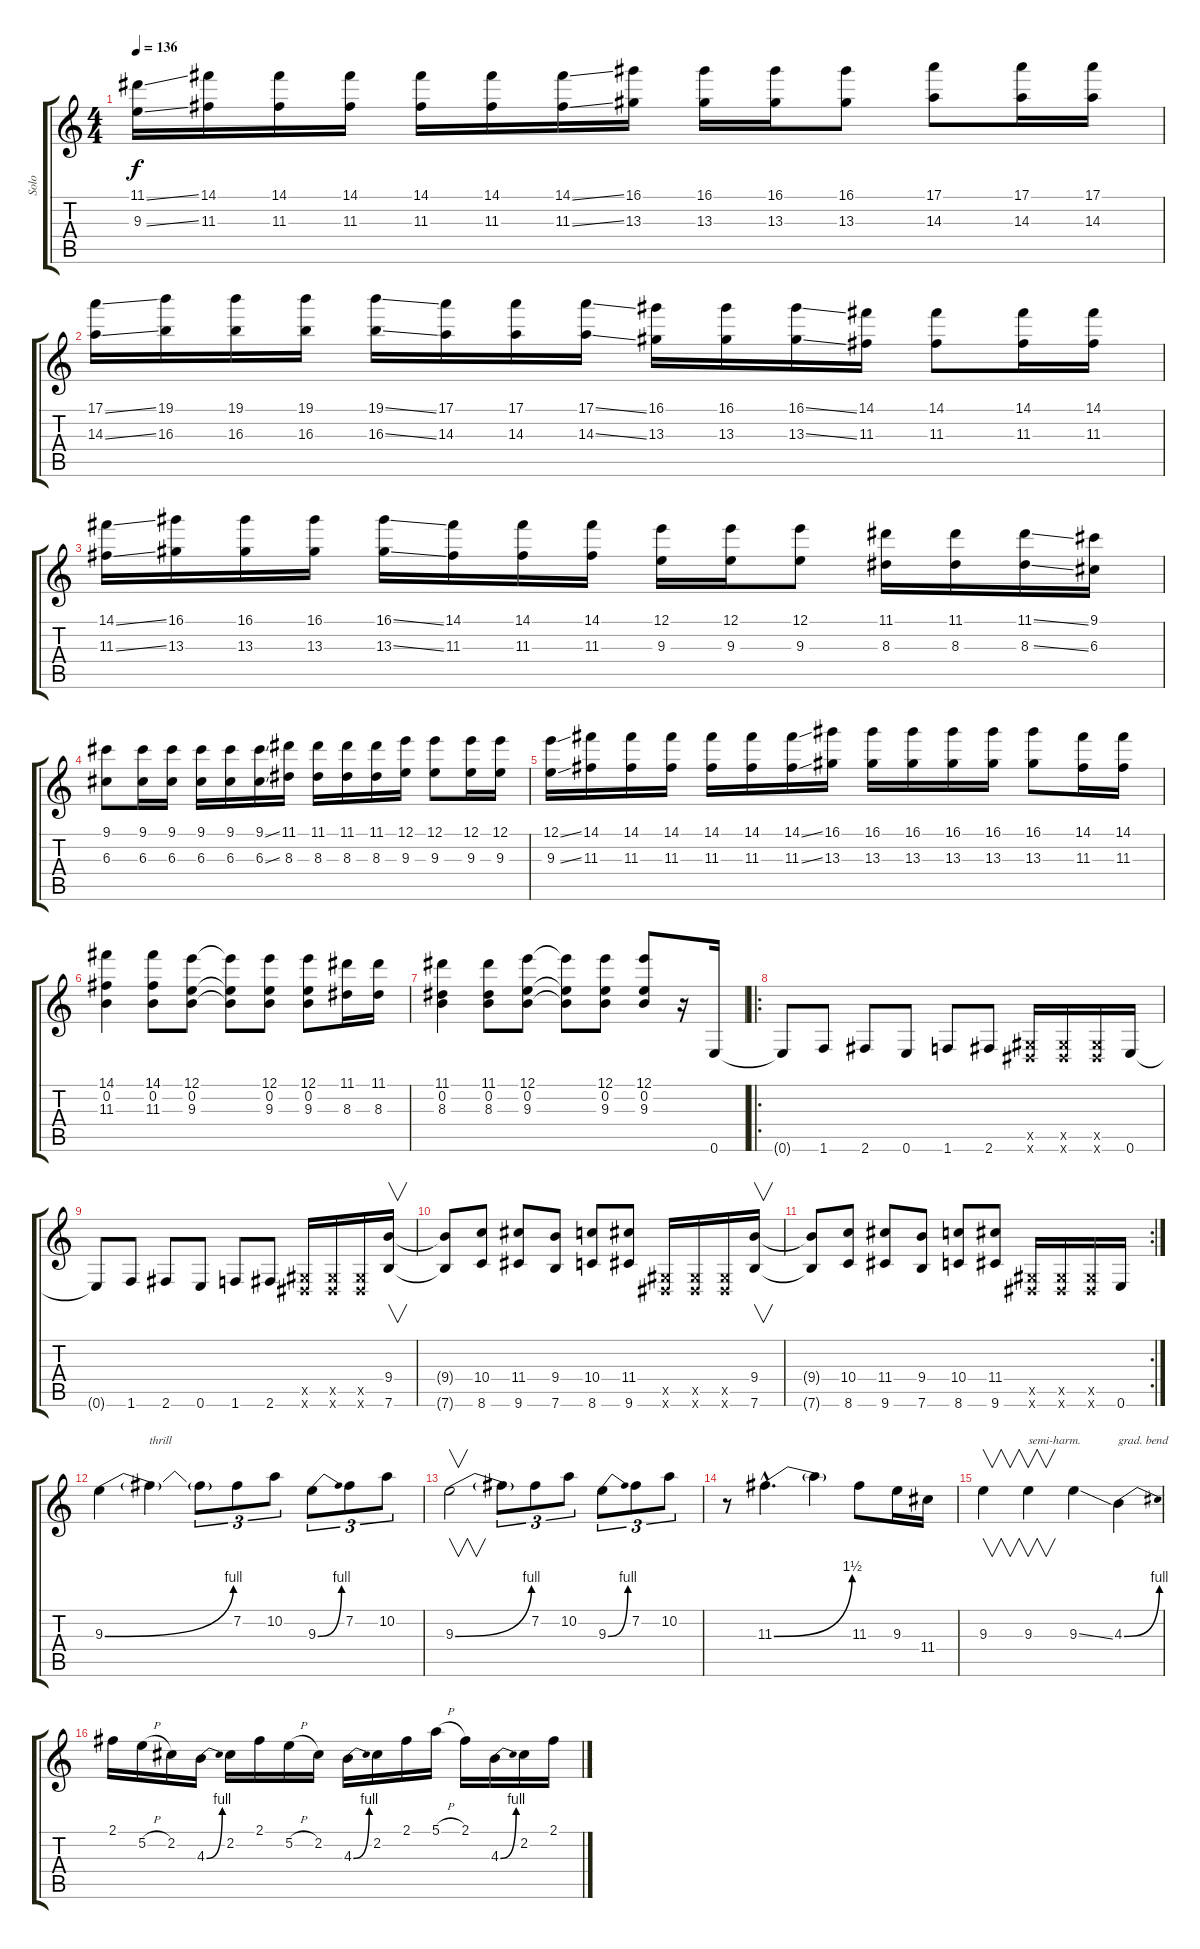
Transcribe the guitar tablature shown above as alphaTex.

\track ("Solo" "Solo") {instrument distortionguitar}
\staff {score tabs}
\tuning (E4 B3 G3 D3 A2 E2) {hide}
\ts (4 4)
\tempo 136
\clef g2
\ks c
(11.1{ss} 9.3{ss}).16{dy f} (14.1 11.3).16 (14.1 11.3).16 (14.1 11.3).16 (14.1 11.3).16 (14.1 11.3).16 (14.1{ss} 11.3{ss}).16 (16.1 13.3).16 (16.1 13.3).16 (16.1 13.3).16 (16.1 13.3).8 (17.1 14.3).8 (17.1 14.3).16 (17.1 14.3).16 |
(17.1{ss} 14.3{ss}).16 (19.1 16.3).16 (19.1 16.3).16 (19.1 16.3).16 (19.1{ss} 16.3{ss}).16 (17.1 14.3).16 (17.1 14.3).16 (17.1{ss} 14.3{ss}).16 (16.1 13.3).16 (16.1 13.3).16 (16.1{ss} 13.3{ss}).16 (14.1 11.3).16 (14.1 11.3).8 (14.1 11.3).16 (14.1 11.3).16 |
(14.1{ss} 11.3{ss}).16 (16.1 13.3).16 (16.1 13.3).16 (16.1 13.3).16 (16.1{ss} 13.3{ss}).16 (14.1 11.3).16 (14.1 11.3).16 (14.1 11.3).16 (12.1 9.3).16 (12.1 9.3).16 (12.1 9.3).8 (11.1 8.3).16 (11.1 8.3).16 (11.1{ss} 8.3{ss}).16 (9.1 6.3).16 |
(9.1 6.3).8 (9.1 6.3).16 (9.1 6.3).16 (9.1 6.3).16 (9.1 6.3).16 (9.1{ss} 6.3{ss}).16 (11.1 8.3).16 (11.1 8.3).16 (11.1 8.3).16 (11.1 8.3).16 (12.1 9.3).16 (12.1 9.3).8 (12.1 9.3).16 (12.1 9.3).16 |
(12.1{ss} 9.3{ss}).16 (14.1 11.3).16 (14.1 11.3).16 (14.1 11.3).16 (14.1 11.3).16 (14.1 11.3).16 (14.1{ss} 11.3{ss}).16 (16.1 13.3).16 (16.1 13.3).16 (16.1 13.3).16 (16.1 13.3).16 (16.1 13.3).16 (16.1 13.3).8 (14.1 11.3).16 (14.1 11.3).16 |
(14.1 0.2 11.3).4 (14.1 0.2 11.3).8 (12.1 0.2 9.3).8 (12.1{t} 0.2{t} 9.3{t}).8 (12.1 0.2 9.3).8 (12.1 0.2 9.3).8 (11.1 8.3).16 (11.1 8.3).16 |
(11.1 0.2 8.3).4 (11.1 0.2 8.3).8 (12.1 0.2 9.3).8 (12.1{t} 0.2{t} 9.3{t}).8 (12.1 0.2 9.3).8 (12.1 0.2 9.3).8 r.16 0.6.16 |
\ro
0.6{t}.8 1.6.8 2.6.8 0.6.8 1.6.8 2.6.8 (-1.5{x} -1.6{x}).16 (-1.5{x} -1.6{x}).16 (-1.5{x} -1.6{x}).16 0.6.16 |
0.6{t}.8 1.6.8 2.6.8 0.6.8 1.6.8 2.6.8 (-1.5{x} -1.6{x}).16 (-1.5{x} -1.6{x}).16 (-1.5{x} -1.6{x}).16 (9.4 7.6).16{v} |
(9.4{t} 7.6{t}).8 (10.4 8.6).8 (11.4 9.6).8 (9.4 7.6).8 (10.4 8.6).8 (11.4 9.6).8 (-1.5{x} -1.6{x}).16 (-1.5{x} -1.6{x}).16 (-1.5{x} -1.6{x}).16 (9.4 7.6).16{v} |
\rc 2
(9.4{t} 7.6{t}).8 (10.4 8.6).8 (11.4 9.6).8 (9.4 7.6).8 (10.4 8.6).8 (11.4 9.6).8 (-1.5{x} -1.6{x}).16 (-1.5{x} -1.6{x}).16 (-1.5{x} -1.6{x}).16 0.6.16 |
9.3{be (bend 0 0 60 4)}.4 9.3{t}.4{txt "thrill"} 9.3{t}.8{tu (3 2)} 7.2.8{tu (3 2)} 10.2.8{tu (3 2)} 9.3{be (bend 0 0 60 4)}.8{tu (3 2)} 7.2.8{tu (3 2)} 10.2.8{tu (3 2)} |
9.3{be (bend 0 0 60 4)}.2{v} 9.3{t}.8{tu (3 2)} 7.2.8{tu (3 2)} 10.2.8{tu (3 2)} 9.3{be (bend 0 0 60 4)}.8{tu (3 2)} 7.2.8{tu (3 2)} 10.2.8{tu (3 2)} |
r.8 11.3{be (bend 0 0 60 6) hac}.4{d} 11.3{t}.4 11.3.8 9.3.16 11.4.16 |
9.3.4{v} 9.3.4{v txt "semi-harm."} 9.3{ss}.4 4.3{be (bend 0 0 60 4)}.4{txt "grad. bend"} |
2.1.16 5.2{h}.16 2.2.16 4.3{be (bend 0 0 60 4)}.16 2.2.16 2.1.16 5.2{h}.16 2.2.16 4.3{be (bend 0 0 60 4)}.16 2.2.16 2.1.16 5.1{h}.16 2.1.16 4.3{be (bend 0 0 60 4)}.16 2.2.16 2.1.16
